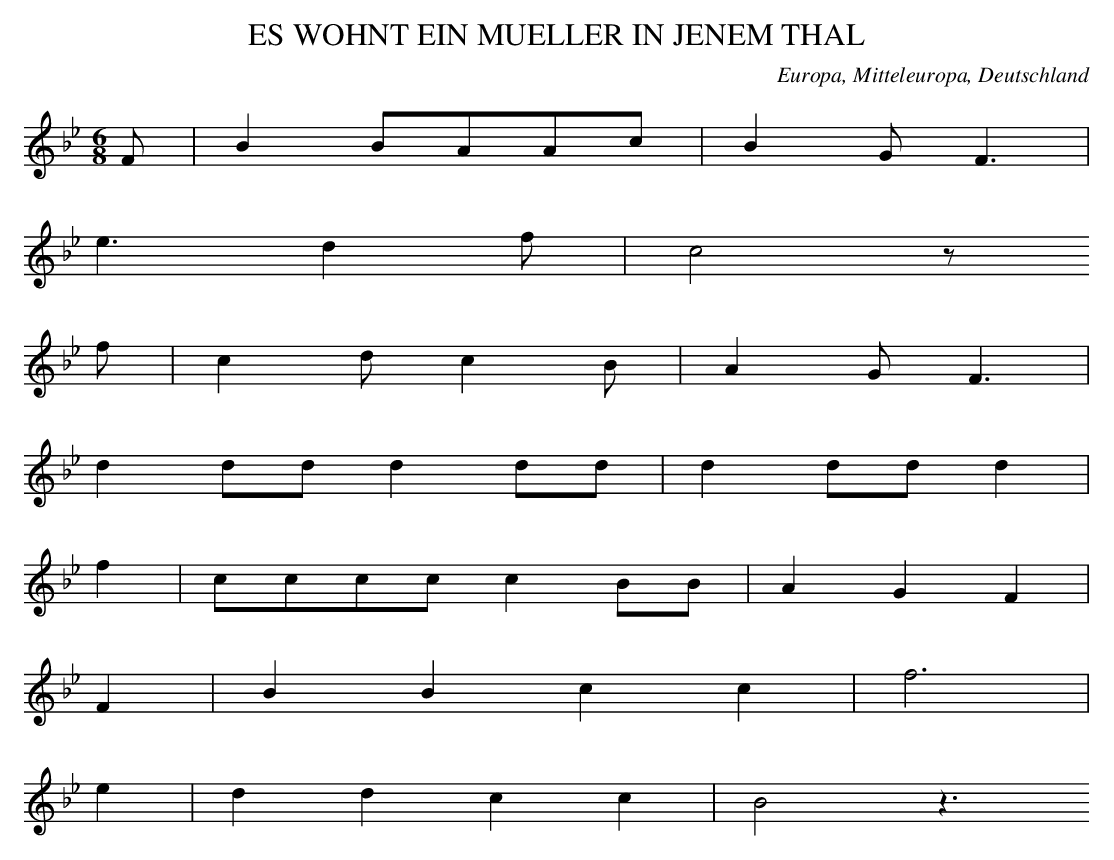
X:1
T: ES WOHNT EIN MUELLER IN JENEM THAL
O: Europa, Mitteleuropa, Deutschland
M: 6/8
L: 1/8
K: Bb
F | B2BAAc | B2GF3 |
e3d2f | c4z
f | c2dc2B | A2GF3 |
d2ddd2dd | d2ddd2 |
f2 | ccccc2BB | A2G2F2 |
F2 | B2B2c2c2 | f6 |
e2 | d2d2c2c2 | B4z3
